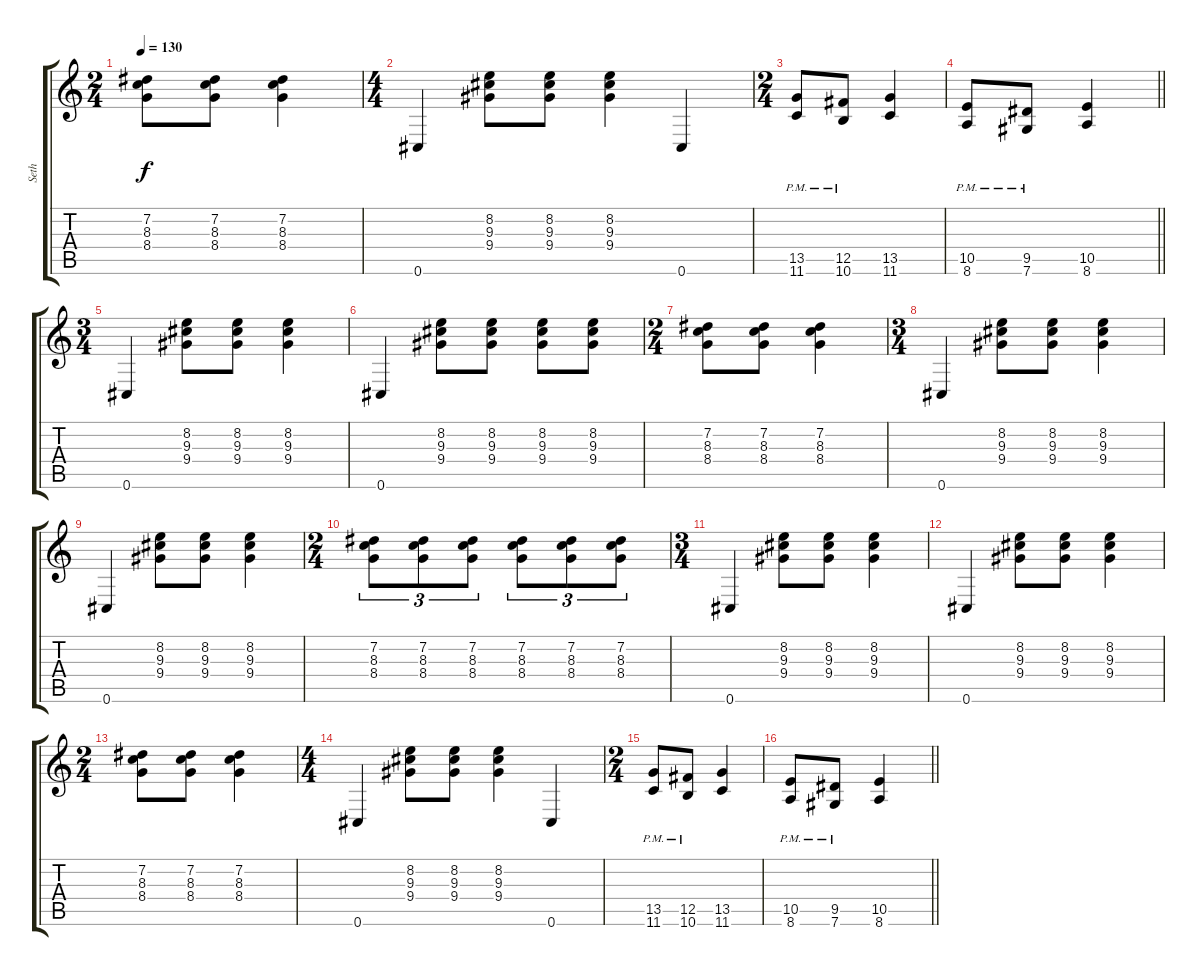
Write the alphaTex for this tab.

\track ("Seth" "Seth") {instrument overdrivenguitar}
\staff {score tabs}
\tuning (Db4 Ab3 E3 B2 Gb2 Db2) {hide}
\ts (2 4)
\tempo 130
\clef g2
\ks c
(7.2 8.3 8.4).8{dy f} (7.2 8.3 8.4).8 (7.2 8.3 8.4).4 |
\ts (4 4)
0.6.4 (8.2 9.3 9.4).8 (8.2 9.3 9.4).8 (8.2 9.3 9.4).4 0.6.4 |
\ts (2 4)
(13.5{pm} 11.6{pm}).8 (12.5{pm} 10.6{pm}).8 (13.5 11.6).4 |
\barLineRight lightlight
(10.5{pm} 8.6{pm}).8 (9.5{pm} 7.6{pm}).8 (10.5 8.6).4 |
\ts (3 4)
0.6.4 (8.2 9.3 9.4).8 (8.2 9.3 9.4).8 (8.2 9.3 9.4).4 |
0.6.4 (8.2 9.3 9.4).8 (8.2 9.3 9.4).8 (8.2 9.3 9.4).8 (8.2 9.3 9.4).8 |
\ts (2 4)
(7.2 8.3 8.4).8 (7.2 8.3 8.4).8 (7.2 8.3 8.4).4 |
\ts (3 4)
0.6.4 (8.2 9.3 9.4).8 (8.2 9.3 9.4).8 (8.2 9.3 9.4).4 |
0.6.4 (8.2 9.3 9.4).8 (8.2 9.3 9.4).8 (8.2 9.3 9.4).4 |
\ts (2 4)
(7.2 8.3 8.4).8{tu (3 2)} (7.2 8.3 8.4).8{tu (3 2)} (7.2 8.3 8.4).8{tu (3 2)} (7.2 8.3 8.4).8{tu (3 2)} (7.2 8.3 8.4).8{tu (3 2)} (7.2 8.3 8.4).8{tu (3 2)} |
\ts (3 4)
0.6.4 (8.2 9.3 9.4).8 (8.2 9.3 9.4).8 (8.2 9.3 9.4).4 |
0.6.4 (8.2 9.3 9.4).8 (8.2 9.3 9.4).8 (8.2 9.3 9.4).4 |
\ts (2 4)
(7.2 8.3 8.4).8 (7.2 8.3 8.4).8 (7.2 8.3 8.4).4 |
\ts (4 4)
0.6.4 (8.2 9.3 9.4).8 (8.2 9.3 9.4).8 (8.2 9.3 9.4).4 0.6.4 |
\ts (2 4)
(13.5{pm} 11.6{pm}).8 (12.5{pm} 10.6{pm}).8 (13.5 11.6).4 |
\barLineRight lightlight
(10.5{pm} 8.6{pm}).8 (9.5{pm} 7.6{pm}).8 (10.5 8.6).4
